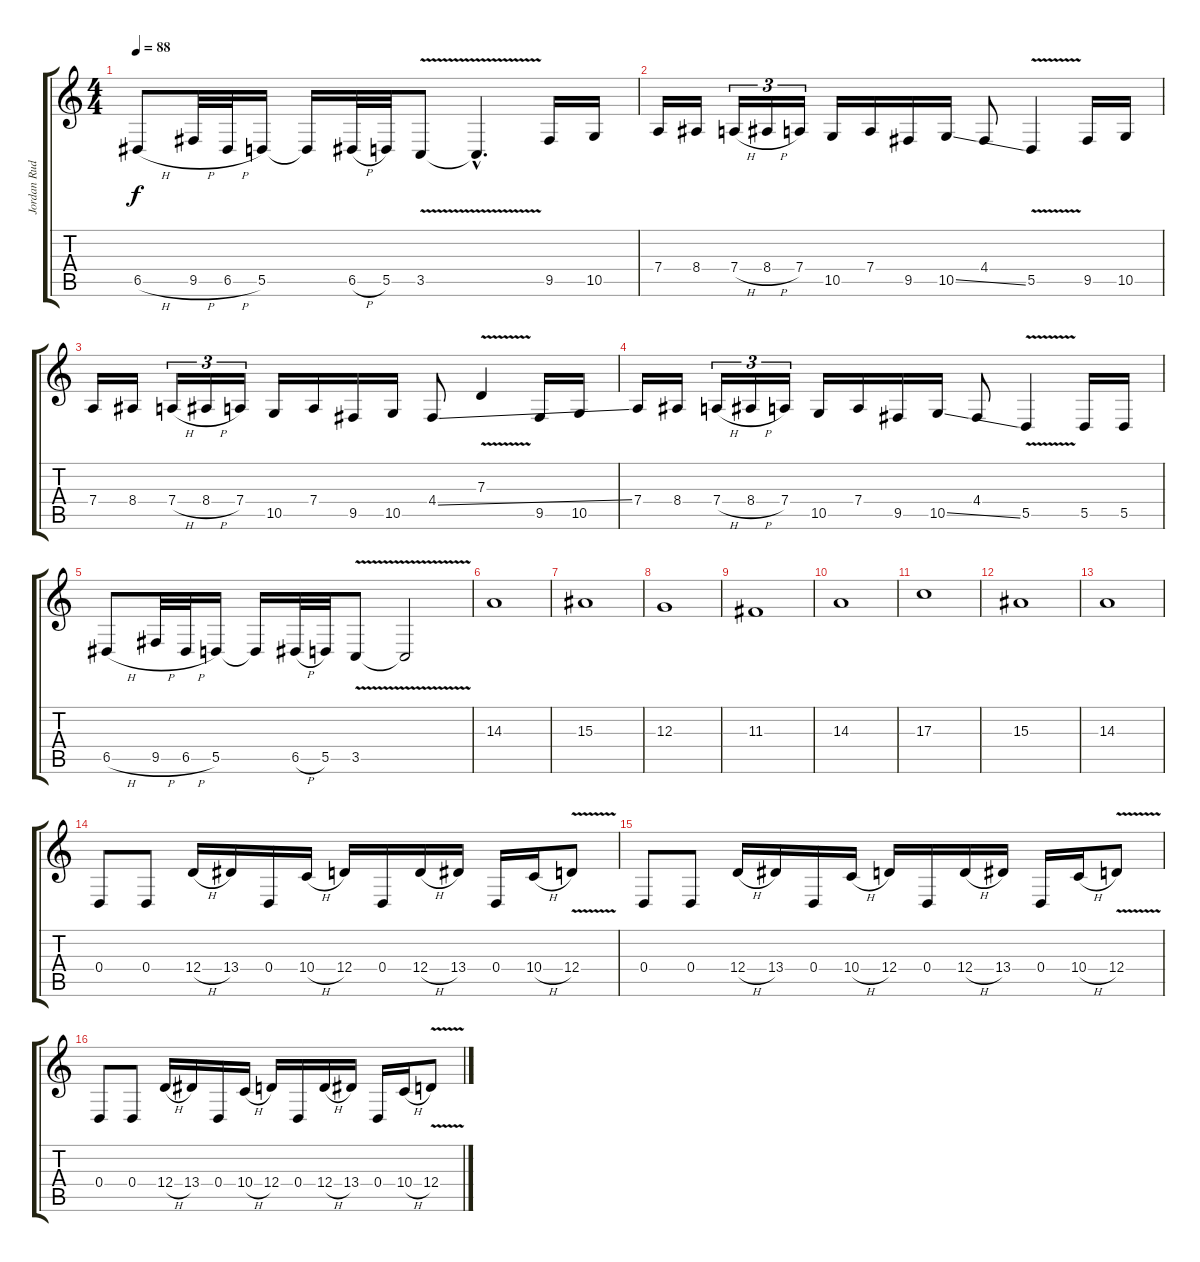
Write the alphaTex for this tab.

\track ("Jordan Rudess" "Jordan Rud") {instrument sitar}
\staff {score tabs}
\tuning (E4 B3 G3 D3 A2 E2) {hide}
\ts (4 4)
\tempo 88
\clef g2
\ks c
6.5{h}.8{dy f} 9.5{h}.32 6.5{h}.32 5.5.16 5.5{t}.16 6.5{h}.32 5.5.32 3.5{v}.8 3.5{v hac t}.4{d} 9.5.16 10.5.16 |
7.4.16 8.4.16 7.4{h}.16{tu (3 2)} 8.4{h}.16{tu (3 2)} 7.4.16{tu (3 2)} 10.5.16 7.4.16 9.5.16 10.5{ss}.16 4.4.8 5.5{v}.4 9.5.16 10.5.16 |
7.4.16 8.4.16 7.4{h}.16{tu (3 2)} 8.4{h}.16{tu (3 2)} 7.4.16{tu (3 2)} 10.5.16 7.4.16 9.5.16 10.5.16 4.4{ss}.8 7.3{v}.4 9.5.16 10.5.16 |
7.4.16 8.4.16 7.4{h}.16{tu (3 2)} 8.4{h}.16{tu (3 2)} 7.4.16{tu (3 2)} 10.5.16 7.4.16 9.5.16 10.5{ss}.16 4.4.8 5.5{v}.4 5.5.16 5.5.16 |
6.5{h}.8 9.5{h}.32 6.5{h}.32 5.5.16 5.5{t}.16 6.5{h}.32 5.5.32 3.5{v}.8 3.5{v t}.2 |
14.3.1{volume 6 instrument stringensemble1} |
15.3.1 |
12.3.1 |
11.3.1 |
14.3.1{volume 8 instrument stringensemble1} |
17.3.1 |
15.3.1 |
14.3.1 |
0.4.8 0.4.8 12.4{h}.16 13.4.16 0.4.16 10.4{h}.16 12.4.16 0.4.16 12.4{h}.16 13.4.16 0.4.16 10.4{h}.16 12.4{v}.8 |
0.4.8 0.4.8 12.4{h}.16 13.4.16 0.4.16 10.4{h}.16 12.4.16 0.4.16 12.4{h}.16 13.4.16 0.4.16 10.4{h}.16 12.4{v}.8 |
0.4.8 0.4.8 12.4{h}.16 13.4.16 0.4.16 10.4{h}.16 12.4.16 0.4.16 12.4{h}.16 13.4.16 0.4.16 10.4{h}.16 12.4{v}.8
